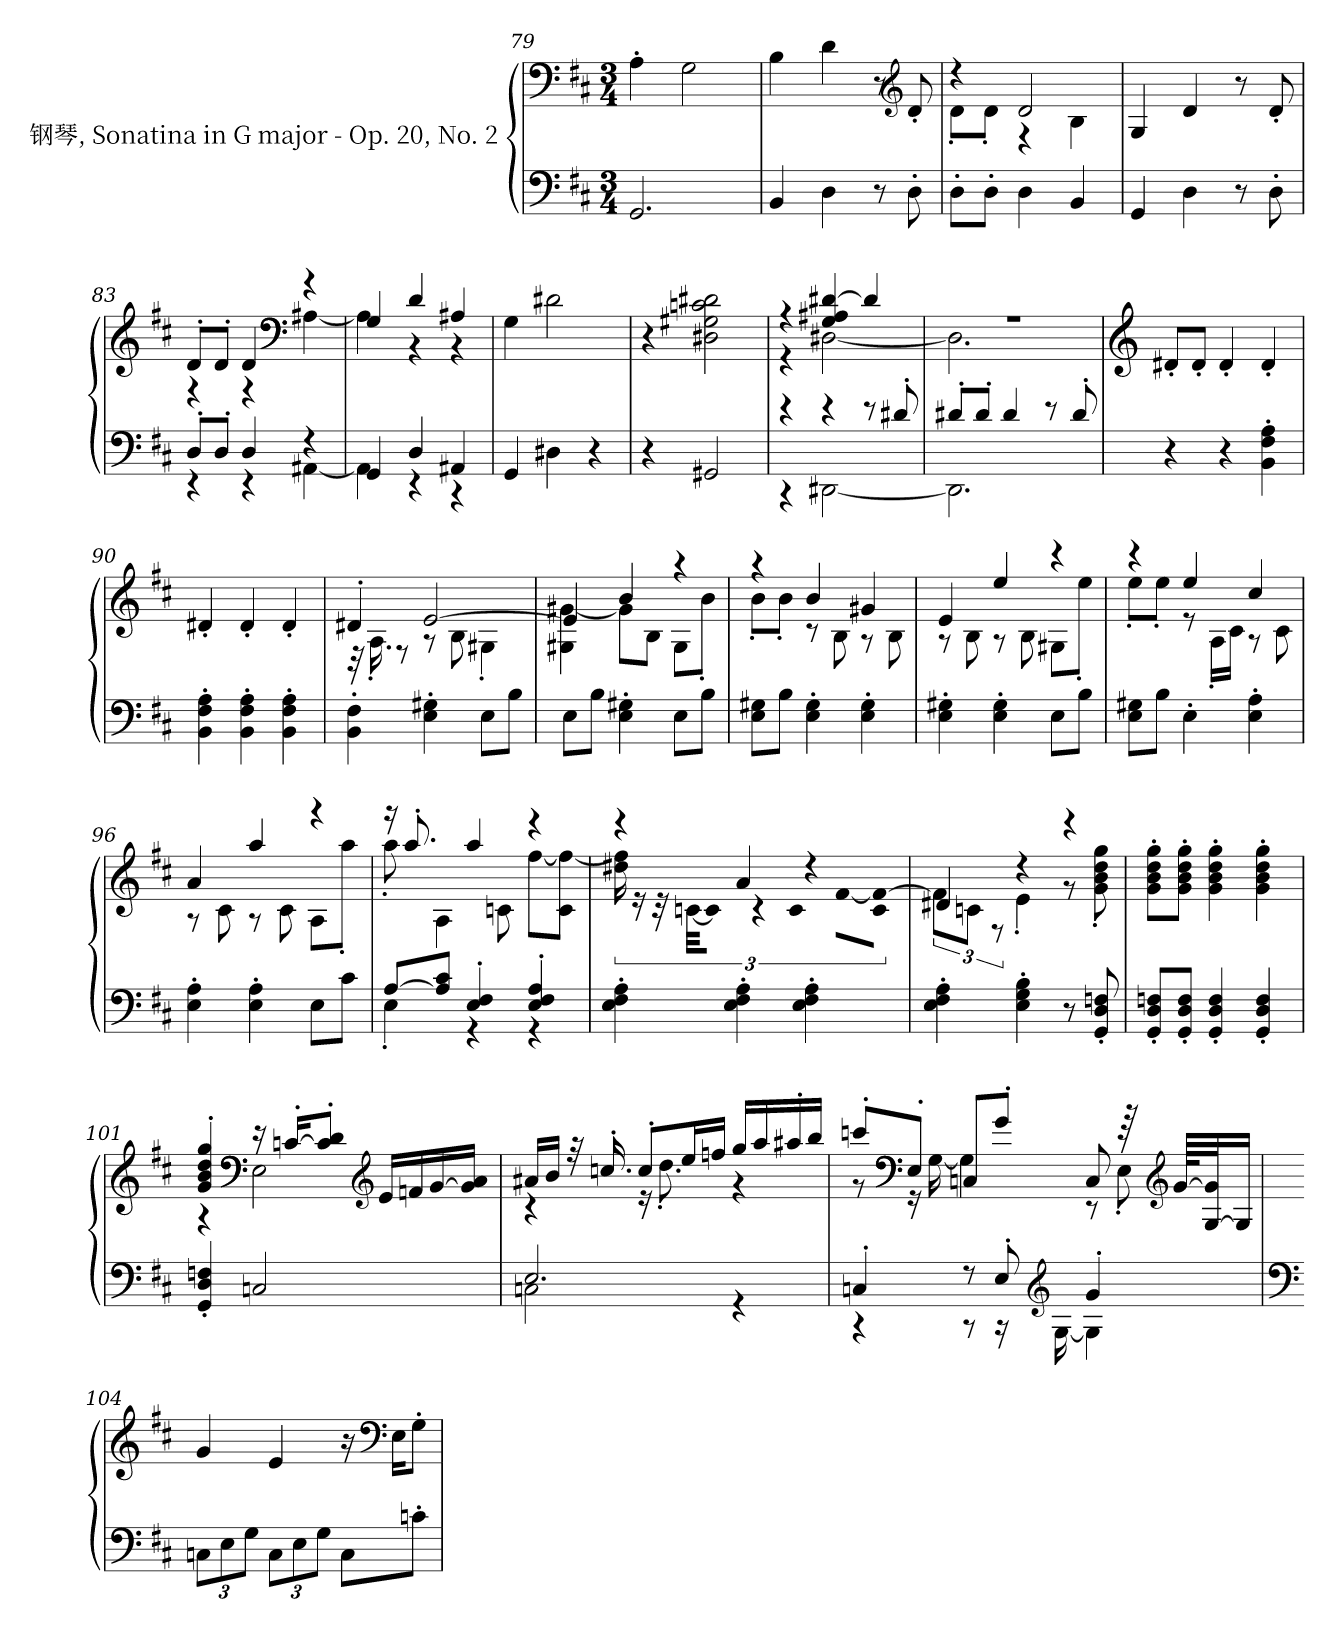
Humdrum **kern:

**kern	**kern
*part1	*part1
*staff2	*staff1
*I"钢琴, Sonatina in G major - Op. 20, No. 2	*
*clefF4	*clefF4
*k[f#c#]	*k[f#c#]
*M3/4	*M3/4
=79	=79
2.GG/	4A'\
.	2G\
=80	=80
4BB/	4B\
4D\	4d\
8r	8r
*	*clefG2
8D'\	8d'/
!!LO:LB:g=z
=81	=81
*	*^
8D'\L	4r	8d'\L
8D'\J	.	8d'\J
4D\	2d/	4r
4BB/	.	4B\
*	*v	*v
=82	=82
4GG/	4G/
4D\	4d/
8r	8r
8D'\	8d'/
=83	=83
*^	*^
8D'/L	4r	8d'/L	4r
8D'/J	.	8d'/J	.
4D/	4r	4d/	4r
*	*	*clefF4	*
4r	[4AA#X\	4r	[4A#X\
=84	=84	=84	=84
4GG/	4AA#\]	4G/	4A#\]
4D/	4r	4d/	4r
4AA#X/	4r	4A#X/	4r
*v	*v	*	*
*	*v	*v
=85	=85
4GG/	4G\
4D#X\	2d#X\
4r	.
=86	=86
4r	4r
2GG#X/	2D#X\ 2G#X\ 2cn\ 2d#X\
=87	=87
*^	*^
4r	4r	4r	4r
4r	[2DD#X\	4G/ 4A#X/ [4d#X/	[2D#X\
8r	.	4d#/]	.
8d#X'/	.	.	.
!!LO:LB:g=z	!!
=88	=88	=88	=88
8d#X'/L	2.DD#\]	2.r	2.D#\]
8d#'/J	.	.	.
4d#/	.	.	.
8r	.	.	.
8d#'/	.	.	.
*v	*v	*	*
*	*v	*v
=89	=89
*	*clefG2
4r	8d#X'/L
.	8d#'/J
4r	4d#'/
4BB\' 4F#\' 4A\'	4d#'/
=90	=90
4BB\' 4F#\' 4A\'	4d#X'/
4BB\' 4F#\' 4A\'	4d#'/
4BB\' 4F#\' 4A\'	4d#'/
=91	=91
*	*^
4BB\' 4F#\'	4d#X'/	32r
.	.	16.A'\
.	.	8r
4E\' 4G#X\'	[2e/	8r
.	.	8B\
8E\L	.	4G#X'\
8B\J	.	.
=92	=92	=92
8E\L	4e/]	4G#X\ [4g#X\
8B\J	.	.
4E\' 4G#X\'	4b/	8g#\L]
.	.	8B\J
8E\L	4r	8G#\L
8B\J	.	8b'\J
!!LO:LB:g=z	!!
=93	=93	=93
8E\ 8G#X\L	4r	8b'\L
8B\J	.	8b'\J
4E\' 4G#\'	4b/	8r
.	.	8B\
4E\' 4G#\'	4g#X/	8r
.	.	8B\
=94	=94	=94
4E\' 4G#X\'	4e/	8r
.	.	8B\
4E\' 4G#\'	4ee/	8r
.	.	8B\
8E\L	4r	8G#X\L
8B\J	.	8ee'\J
=95	=95	=95
8E\ 8G#X\L	4r	8ee'\L
8B\J	.	8ee'\J
4E'\	4ee/	8r
.	.	16A'\LL
.	.	16c#\JJ
4E\' 4A\'	4cc#/	8r
.	.	8c#\
=96	=96	=96
4E\' 4A\'	4a/	8r
.	.	8c#\
4E\' 4A\'	4aa/	8r
.	.	8c#\
8E\L	4r	8A\L
8c#\J	.	8aa'\J
=97	=97	=97
*^	*	*
[8A/L	4E'\	16r	8aa'\
.	.	8.aa'/	.
8A/] 8c#/J	.	.	4A\
4E/' 4F#/'	4r	4aa/	.
.	.	.	8cn\
4E/' 4F#/' 4A/'	4r	4r	[8ff#\L
.	.	.	8c\ 8ff#\_J
*v	*v	*	*
!!LO:LB:g=z	!!
=98	=98	=98
4E\' 4F#\' 4A\'	4r	24dd#X\ 24ff#\]
.	.	24r
.	.	48r
.	.	[48cn\KKL
.	.	8c\J]
4E\' 4F#\' 4A\'	4a/	8r
.	.	8c\
4E\' 4F#\' 4A\'	4r	[8f#\L
.	.	8c\ 8f#\_J
=99	=99	=99
4E\' 4F#\' 4A\'	4d#X/	12f#\L]
.	.	12cn\J
.	.	12r
4E\' 4G\' 4B\'	4r	4e'\
8r	4r	8r
8GG/' 8D/' 8Fn/'	.	8g\' 8b\' 8dd\' 8gg\'
*	*v	*v
=100	=100
8GG/' 8D/' 8Fn/'L	8g\' 8b\' 8dd\' 8gg\'L
8GG/' 8D/' 8F/'J	8g\' 8b\' 8dd\' 8gg\'J
4GG/' 4D/' 4F/'	4g\' 4b\' 4dd\' 4gg\'
4GG/' 4D/' 4F/'	4g\' 4b\' 4dd\' 4gg\'
=101	=101
*	*^
4GG/' 4D/' 4Fn/'	4g/' 4b/' 4dd/' 4gg/'	4r
*	*clefF4	*
2Cn/	16r	2E\
.	[16cn'/KL	.
.	8c/]' 8d/'J	.
*	*clefG2	*
.	16e/LL	.
.	16fn/	.
.	[16g/	.
.	16g/] 16a/JJ	.
!!LO:LB:g=z	!!
=102	=102	=102
*^	*	*
2.E/	2Cn\	16a#X/LL	4r
.	.	16b/JJ	.
.	.	32r	.
.	.	16.ccn'/	.
.	.	8cc'/L	16r
.	.	.	8.dd'\
.	.	16ee/L	.
.	.	16ffn/JJ	.
.	4r	16gg/LL	4r
.	.	16aa/	.
.	.	16aa#X'/	.
.	.	16bb/JJ	.
=103	=103	=103	=103
4Cn'/	4r	8cccn'/L	8r
*	*	*clefF4	*
.	.	8E'/J	16r
.	.	.	[16G\
8r	8r	8Cn/L	4G\]
8E'/	16r	8g'/J	.
*clefG2	*	*	*
.	[16G\	.	.
4g'/	4G\]	8C/	8r
.	.	64r	8E'\
*	*	*clefG2	*
.	.	[64g/KLLL	.
.	.	[32G/ 32g/]J	.
.	.	16G/JJ]	.
*v	*v	*	*
*	*v	*v
!!LO:PB:g=z
=104	=104
*clefF4	*
*Xbrackettup	*
12Cn\L	4g/
12E\	.
12G\J	.
12C\L	4e/
12E\	.
12G\J	.
8C\L	16r
*	*clefF4
.	16E\KL
8cn'\J	8G'\J
=	=
*-	*-
